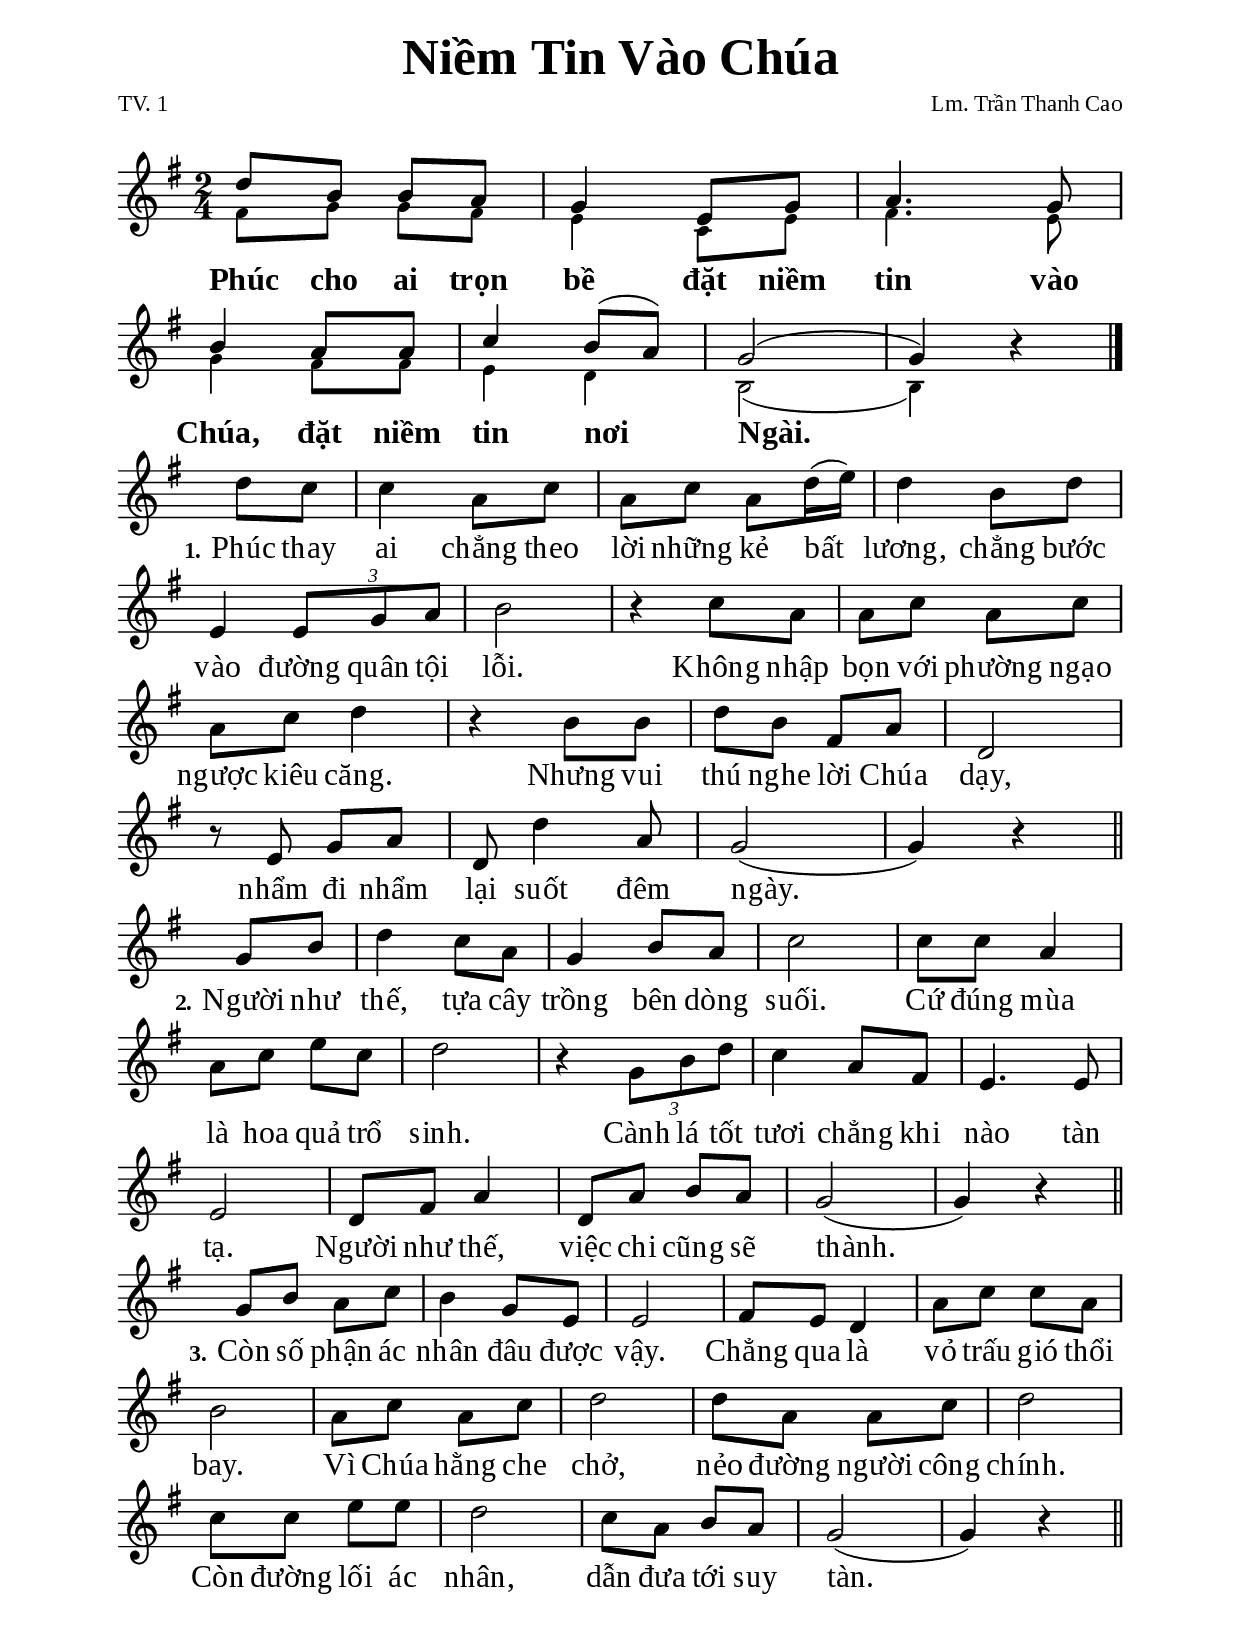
% Cài đặt chung
\version "2.20.0"
\include "english.ly"

\header {
  title = \markup { \fontsize #3 "Niềm Tin Vào Chúa" }
  poet = "TV. 1"
  composer = "Lm. Trần Thanh Cao"
  arranger = " "
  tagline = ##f
}

\paper {
  #(set-paper-size "a4")
  top-margin = 15\mm
  bottom-margin = 15\mm
  left-margin = 20\mm
  right-margin = 20\mm
  indent = #0
  #(define fonts
    (make-pango-font-tree
      "Liberation Serif"
      "Liberation Serif"
      "Liberation Serif"
      (/ 20 20)))
  page-count = #1
}

% Nhạc điệp khúc
nhacDiepKhucSop = \relative c'' {
  d8 b b a |
  g4 e8 g |
  a4. g8 |
  b4 a8 a |
  c4 b8 (a) |
  g2 ( |
  g4) r \bar "|."
}

nhacDiepKhucBas = \relative c' {
  fs8 g g fs |
  e4 c8 e |
  fs4. e8 |
  g4 fs8 fs |
  e4 d |
  b2 ( |
  b4) r
}

% Nhạc phiên khúc
nhacPhienKhucMot = \relative c'' {
  \partial 4 d8 c |
  c4 a8 c |
  a c a d16 (e) |
  d4 b8 d |
  e,4 \tuplet 3/2 { e8 g a } |
  b2 |
  r4 c8 a |
  a c a c |
  a c d4 |
  r b8 b |
  d b fs a |
  d,2 |
  r8 e g a |
  d, d'4 a8 |g2 ( |
  g4) r \bar "||"
}

nhacPhienKhucHai = \relative c'' {
  \partial 4 g8 b |
  d4 c8 a |
  g4 b8 a |
  c2 |
  c8 c a4 |
  a8 c e c |
  d2 |
  r4 \tuplet 3/2 { g,8 b d } |
  c4 a8 fs |
  e4. e8 |
  e2 |
  d8 fs a4 |
  d,8 a' b a |
  g2 ( |
  g4) r \bar "||"
}

nhacPhienKhucBa = \relative c'' {
  g8 b a c |
  b4 g8 e |
  e2 |
  fs8 e d4 |
  a'8 c c a |
  b2 |
  a8 c a c |
  d2 |
  d8 a a c |
  d2 |
  c8 c e e |
  d2 |
  c8 a b a |
  g2 ( |
  g4) r \bar "||"
}

% Lời điệp khúc
loiDiepKhuc = \lyricmode {
  Phúc cho ai trọn bề đặt niềm tin vào Chúa,
  đặt niềm tin nơi Ngài.
}

% Lời phiên khúc
loiPhienKhucMot = \lyricmode {
  \set stanza = #"1."
  Phúc thay ai chẳng theo lời những kẻ bất lương,
  chẳng bước vào đường quân tội lỗi.
  Không nhập bọn với phường ngạo ngược kiêu căng.
  Nhưng vui thú nghe lời Chúa dạy,
  nhẩm đi nhẩm lại suốt đêm ngày.
}

loiPhienKhucHai = \lyricmode {
  \set stanza = #"2."
  Người như thế, tựa cây trồng bên dòng suối.
  Cứ đúng mùa là hoa quả trổ sinh.
  Cành lá tốt tươi chẳng khi nào tàn tạ.
  Người như thế, việc chi cũng sẽ thành.
}

loiPhienKhucBa = \lyricmode {
  \set stanza = #"3."
  Còn số phận ác nhân đâu được vậy.
  Chẳng qua là vỏ trấu gió thổi bay.
  Vì Chúa hằng che chở,
  nẻo đường người công chính.
  Còn đường lối ác nhân, dẫn đưa tới suy tàn.
}


% Dàn trang
\score {
  \new ChoirStaff <<
    \new Staff = diepKhuc \with {
        \consists "Merge_rests_engraver"
        \magnifyStaff #(magstep +1)
      }
      <<
      \new Voice = beSop {
        \voiceOne \key g \major \time 2/4 \nhacDiepKhucSop
      }
      \new Voice = beBas {
        \override NoteHead.font-size = #-2
        \voiceTwo \key g \major \time 2/4 \nhacDiepKhucBas
      }
    >>
    \new Lyrics \lyricsto beSop \loiDiepKhuc
  >>
  \layout {
    \override Lyrics.LyricText.font-series = #'bold
    \override Lyrics.LyricText.font-size = #+3
    \override Lyrics.LyricSpace.minimum-distance = #3.0
    \override Score.BarNumber.break-visibility = ##(#f #f #f)
  }
}

\score {
  \new ChoirStaff <<
    \new Staff = phienKhuc \with {
        \magnifyStaff #(magstep +1)
      }
      <<
      \new Voice = beSop {
        \key g \major \time 2/4 \nhacPhienKhucMot
      }
    >>
    \new Lyrics \lyricsto beSop \loiPhienKhucMot
  >>
  \layout {
    \override Staff.TimeSignature.transparent = ##t
    \override Lyrics.LyricText.font-size = #+3
    \override Lyrics.LyricSpace.minimum-distance = #0.5
    \override Score.BarNumber.break-visibility = ##(#f #f #f)
  }
}

\score {
  \new ChoirStaff <<
    \new Staff = phienKhuc \with {
        \magnifyStaff #(magstep +1)
      }
      <<
      \new Voice = beSop {
        \key g \major \time 2/4 \nhacPhienKhucHai
      }
    >>
    \new Lyrics \lyricsto beSop \loiPhienKhucHai
  >>
  \layout {
    \override Staff.TimeSignature.transparent = ##t
    \override Lyrics.LyricText.font-size = #+3
    \override Lyrics.LyricSpace.minimum-distance = #0.5
    \override Score.BarNumber.break-visibility = ##(#f #f #f)
  }
}

\score {
  \new ChoirStaff <<
    \new Staff = phienKhuc \with {
        \magnifyStaff #(magstep +1)
      }
      <<
      \new Voice = beSop {
        \key g \major \time 2/4 \nhacPhienKhucBa
      }
    >>
    \new Lyrics \lyricsto beSop \loiPhienKhucBa
  >>
  \layout {
    \override Staff.TimeSignature.transparent = ##t
    \override Lyrics.LyricText.font-size = #+3
    \override Lyrics.LyricSpace.minimum-distance = #0.5
    \override Score.BarNumber.break-visibility = ##(#f #f #f)
  }
}
